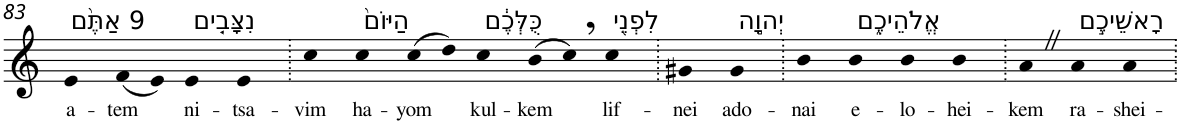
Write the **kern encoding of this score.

**kern	**text
*part1	*part1
*staff1	*staff1
*I"Piano	*
*I'Pno	*
!!LO:PB:g=z
*clefG2	*
*k[]	*
=83	=83
!LO:TX:a:t=9 אַתֶּ֨ם	!
!	!LO:LY:b
4e	a-
!	!LO:LY:b
(8f	-tem
8e)	.
!LO:TX:a:t=נִצָּבִ֤ים	!
!	!LO:LY:b
4e	ni-
!	!LO:LY:b
4e	-tsa-
=84.	=84.
!	!LO:LY:b
4cc	-vim
!LO:TX:a:t=הַיּוֹם֙	!
!	!LO:LY:b
4cc	ha-
!	!LO:LY:b
(8cc	-yom
8dd)	.
!LO:TX:a:t=כֻּלְּכֶ֔ם	!
!	!LO:LY:b
4cc	kul-
!	!LO:LY:b
(8b	-kem
8cc,)	.
!LO:TX:a:t=לִפְנֵ֖י	!
!	!LO:LY:b
4cc	lif-
=85.	=85.
!	!LO:LY:b
4g#X	-nei
!LO:TX:a:t=יְהוָ֣ה	!
!	!LO:LY:b
4g#	ado-
=86.	=86.
!	!LO:LY:b
4b	-nai
!LO:TX:a:t=אֱלֹהֵיכֶ֑ם	!
!	!LO:LY:b
4b	e-
!	!LO:LY:b
4b	-lo-
!	!LO:LY:b
4b	-hei-
=87.	=87.
!	!LO:LY:b
4aZ	-kem
!LO:TX:a:t=רָאשֵׁיכֶ֣ם	!
!	!LO:LY:b
4a	ra-
!	!LO:LY:b
4a	-shei-
=.	=.
*-	*-
